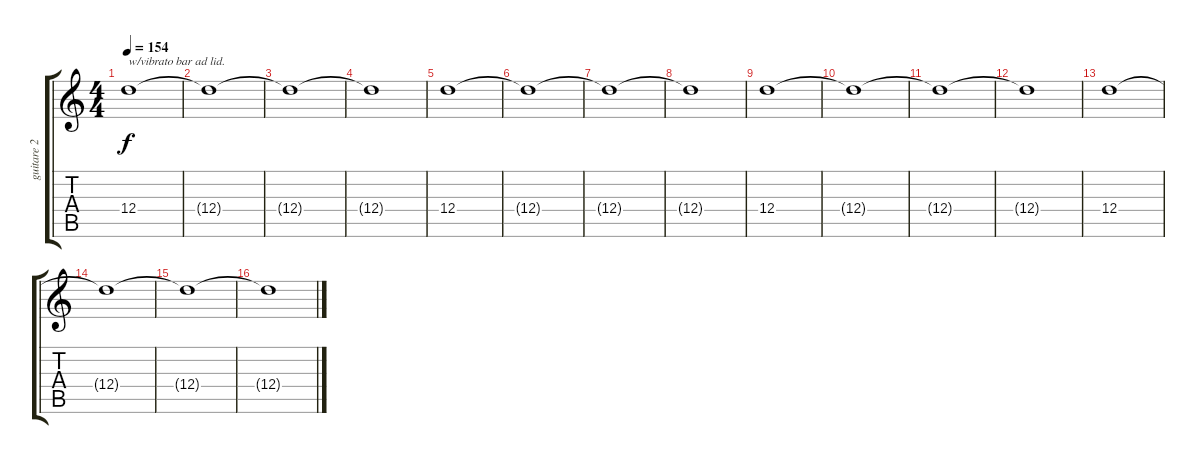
\track ("guitare 2" "guitare 2") {instrument overdrivenguitar}
\staff {score tabs}
\tuning (E4 B3 G3 D3 A2 E2) {hide}
\ts (4 4)
\tempo 154
\clef g2
\ks c
12.4.1{txt "w/vibrato bar ad lid." dy f} |
12.4{t}.1 |
12.4{t}.1 |
12.4{t}.1 |
12.4.1 |
12.4{t}.1 |
12.4{t}.1 |
12.4{t}.1 |
12.4.1 |
12.4{t}.1 |
12.4{t}.1 |
12.4{t}.1 |
12.4.1 |
12.4{t}.1 |
12.4{t}.1 |
12.4{t}.1
